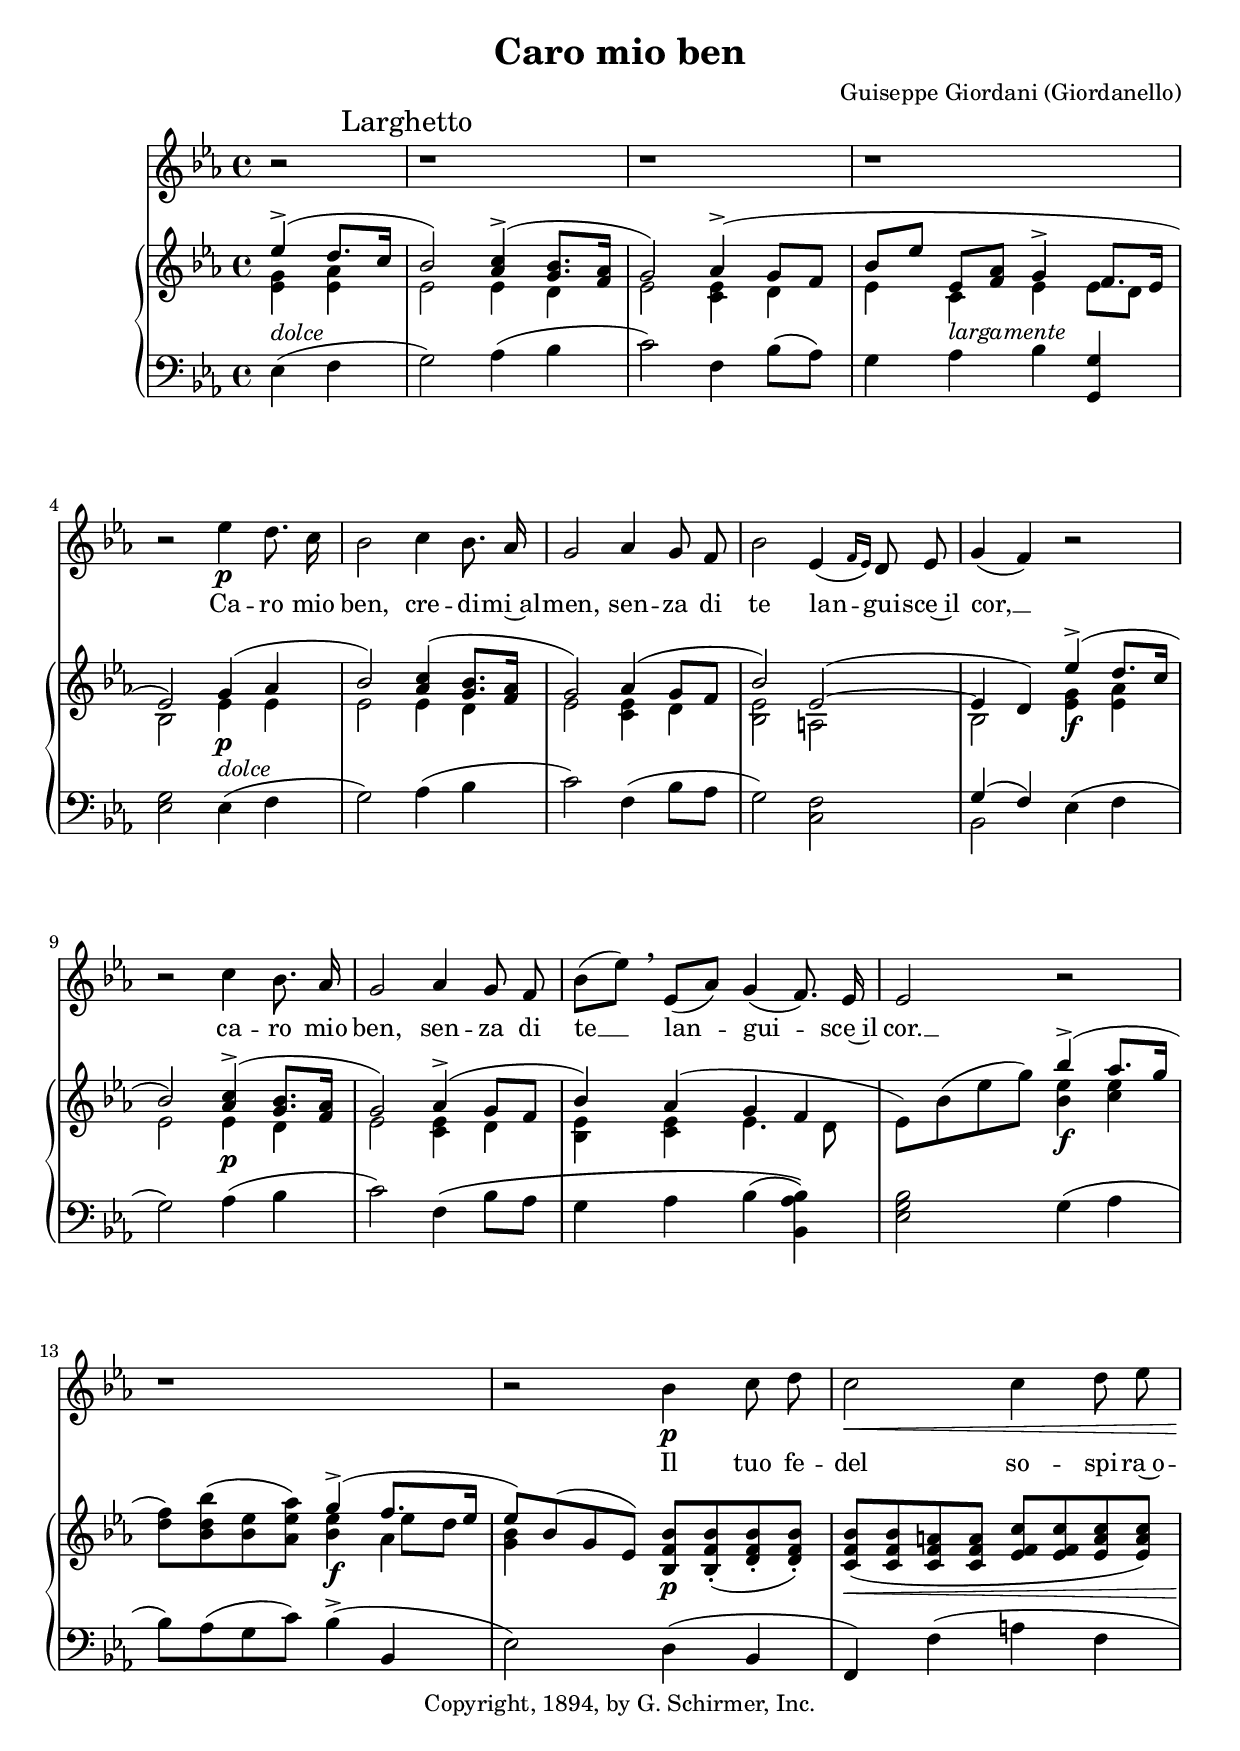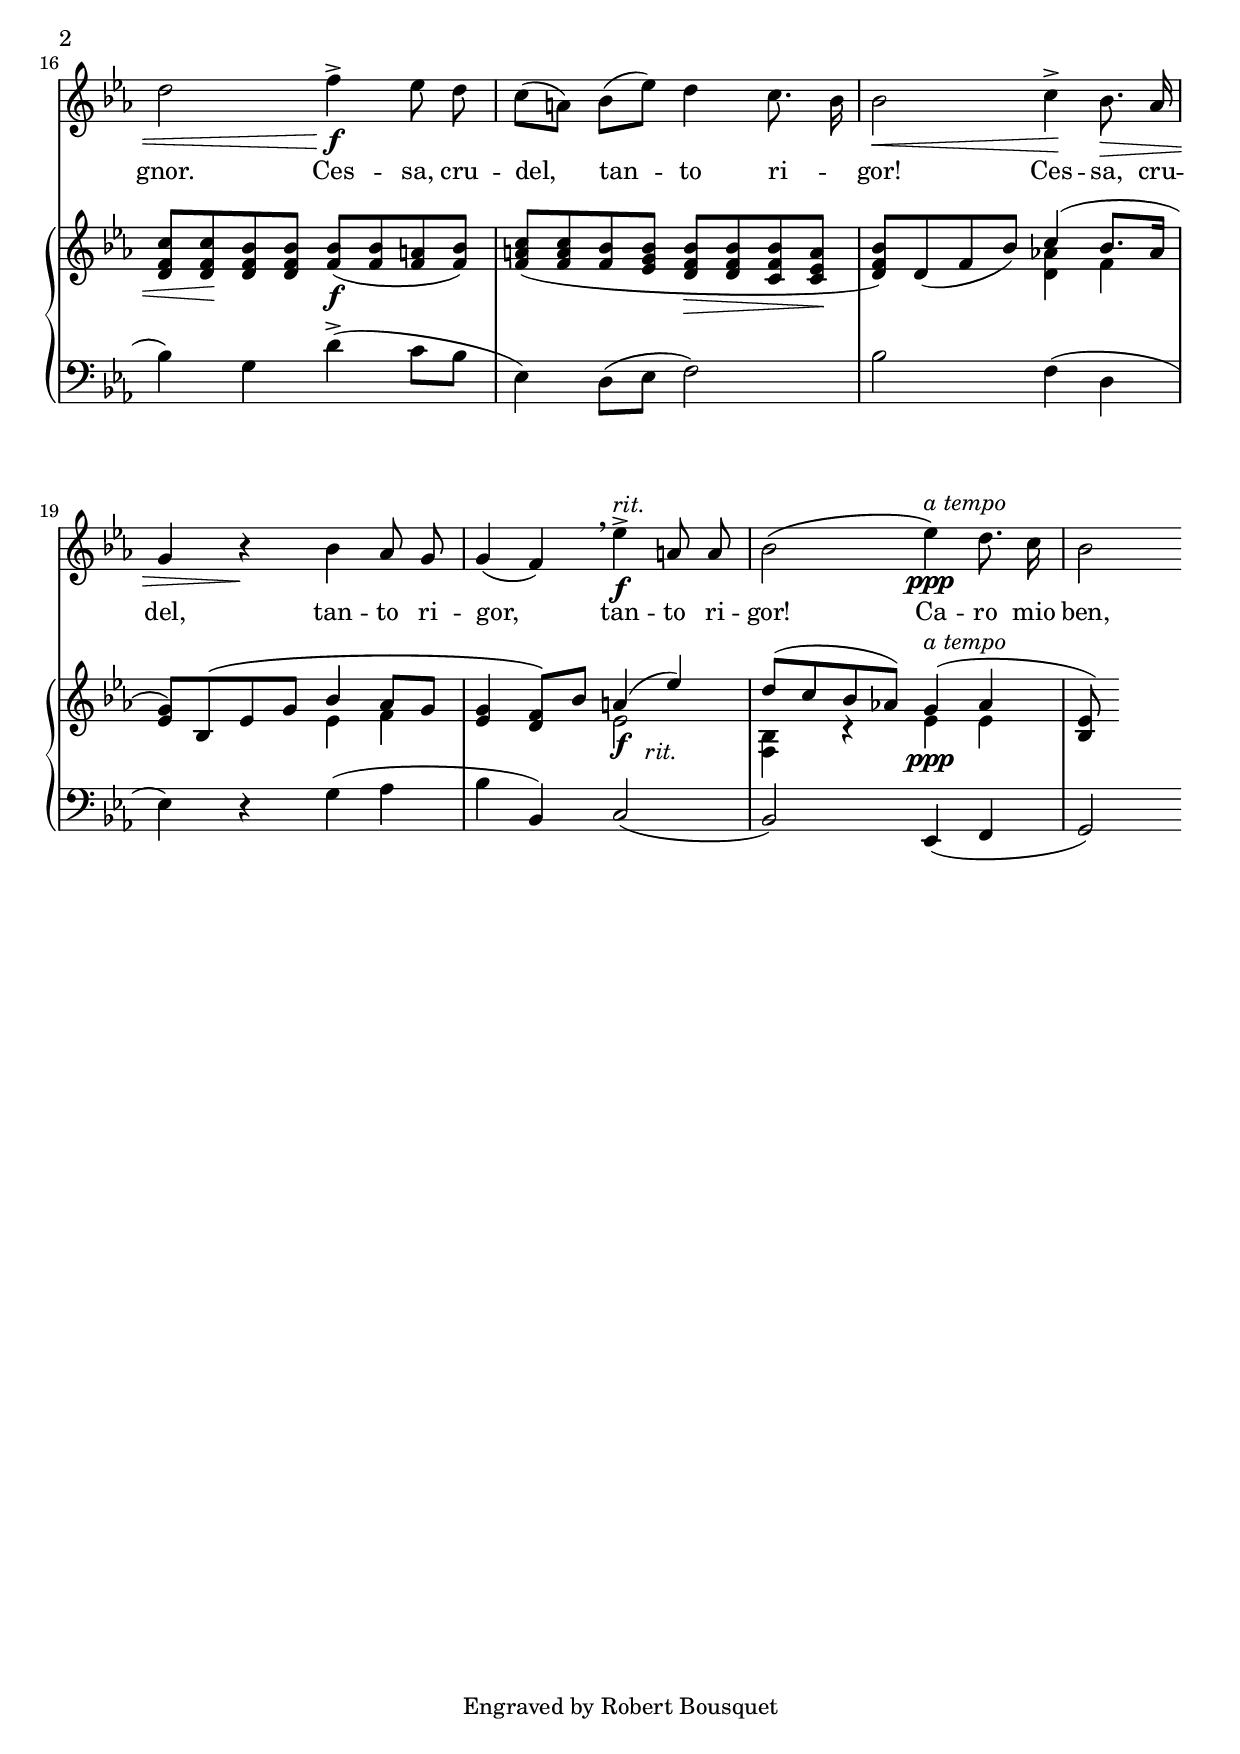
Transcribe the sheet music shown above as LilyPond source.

\version "2.16.1"
\header {
  title     = "Caro mio ben"
  composer  = "Guiseppe Giordani (Giordanello)"
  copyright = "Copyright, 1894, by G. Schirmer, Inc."
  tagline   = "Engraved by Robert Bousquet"
}

melody = \relative c'' {
  \clef treble
  \key ees \major

  \partial 4*2 r2 \mark "Larghetto" |
  r1
  r
  r
  r2 ees4\p d8. c16
  bes2 c4 bes8. aes16
  g2 aes4 g8 f
  bes2 ees,4( \grace { f16[ ees]) } d8 ees
  g4( f) r2
  r2 c'4 bes8. aes16
  g2 aes4 g8 f
  bes8[( ees)] \breathe ees,[( aes)] g4( f8.) ees16
  ees2 r
  r1
  r2 bes'4\p c8 d
  c2\< c4 d8 ees
  d2 f4->\f\! ees8 d
  c8[( a)] bes[( ees)] d4 c8. bes16
  bes2\< c4->\! bes8.\> aes16
  g4 r\! bes aes8 g
  g4( f) \breathe ees'->\f ^ \markup \italic { rit. } a,8 a
  bes2\( ees4\ppp\) ^ \markup \italic { a tempo } d8. c16
  bes2
}

text = \lyricmode {
  Ca -- ro mio
  ben, cre -- di -- mi~al --
  men, sen -- za di
  te lan -- gui -- sce~il
  cor, __
  ca -- ro mio
  ben, sen -- za di
  te __ lan -- gui -- sce~il
  cor. __
  Il tuo fe --
  del so -- spi -- ra~o --
  gnor. Ces -- sa, cru --
  del,__ tan -- to ri -- _
  gor! Ces -- sa, cru --
  del, tan -- to ri --
  gor,__ tan -- to ri --
  gor! Ca -- ro mio
  ben,
}

upper = \relative c'' {
  \clef treble
  \key ees \major

  \partial 4*2 << {ees4->( d8. c16} \\ {<g ees>4 <aes ees>} >> |
  << {bes2) <c aes>4->( <bes g>8. <aes f>16} \\ {ees2 ees4 d} >>
  << {g2) aes4->( g8 f} \\ {ees2 <ees c>4 d}>>
  << {bes'8[ ees] ees,[ <aes f>] g4-> f8. ees16} \\ {ees4 c ees ees8 d} >>
  << {ees2) g4( aes} \\ {bes,2 ees4\p ees} >> % TODO: slur missing
  << {bes'2) <c aes>4( <bes g>8. <aes f>16} \\ {ees2 ees4 d} >>
  << {g2) aes4( g8 f} \\ {ees2 <ees c>4 d} >>
  << {bes'2) ees,~(} \\ {<ees bes> a,} >>
  << {ees'4 d) ees'->( d8. c16} \\ {bes,2 <g' ees>4\f <aes ees>}>>
  << {bes2) <c aes>4->( <bes g>8. <aes f>16} \\ {ees2 ees4\p d} >>
  << {g2) aes4->( g8 f} \\ {ees2 <ees c>4 d} >>
  << {bes') aes( g f} \\ {<ees bes>4 <ees c> ees4. d8} >>
  << {\stemDown ees) bes'( ees g)} \\ {} >> << {bes4->( aes8. g16} \\ {<ees bes>4\f <ees c>} >>
  << {\stemDown <f d>8) <bes d, bes>( <ees, bes> <aes ees aes,>)} \\ {} >>
    << {g4->( } \\ {<ees bes>4\f} >>
    << {f8. ees16} \\ {aes,4} \\ {\stemDown \once \override NoteColumn #'force-hshift = #1.5 ees'8 d}  >>
  << {ees8) bes( g ees)} \\ {<bes' g>4} >> <bes f bes,>8\p <bes f bes,>-.( <bes f d>-. <bes f d>-.)
  <bes f c>8(\< <bes f c> <a f c> <a f c> <c f, ees> <c f, ees> <c a ees> <c a ees>)
  <c f, d>) <c f, d>\! <bes f d> <bes f d>) <bes f>\f( <bes f> <a f> <bes f>)
  <c a f>( <c a f> <bes f> <bes g ees> <bes f d>\> <bes f d> <bes f c> <a ees c>\!
  <bes f d>) d,( f bes) << {c4( bes8. aes16} \\ {<aes! d,>4 <f>}>>
  << {<g ees>8) bes,\( ees g} \\ {} >> << {bes4 aes8 g} \\ {ees4 f} >>
  << {<g ees>4 <f d>8\) bes} \\ {} >> << {a4( ees')} \\ {ees,2\f } >>
  << {d'8( c bes aes!) g4( aes} \\ {<bes, f>4 r ees\ppp  ^ \markup \italic { a tempo } ees} >>
  << {<bes ees>8)} \\ {} >>
}

lower = \relative c {
  \clef bass
  \key ees \major

  \partial 4*2 ees4( ^ \markup \italic { dolce } f |
  g2) aes4( bes
  c2) f,4 bes8( aes)
  g4 aes ^ \markup \italic { largamente } bes <g g,>
  <g ees>2 ees4( ^ \markup \italic { dolce } f
  g2) aes4( bes
  c2) f,4( bes8 aes
  g2) <f c>
  << {g4( f)} \\ {bes,2}>> ees4( f
  g2) aes4( bes
  c2) f,4\( bes8 aes
  g4 aes bes( <bes aes bes,>)\)
  <bes g ees>2 g4( aes
  bes8) aes( g c) bes4->( bes,
  ees2) d4( bes
  f) f'( a f
  bes) g d'->( c8 bes
  ees,4) d8( ees f2)
  bes f4( d
  ees) r g( aes
  bes bes,) c2(
    -\tweak #'self-alignment-X #-3
    -\tweak #'Y-offset #ly:self-alignment-interface::y-aligned-on-self
    -\tweak #'self-alignment-Y #-7
    ^ \markup \italic { rit. }
  bes) ees,4( f
  g2)
}

\score {
  <<
    \new Voice = "mel" { \autoBeamOff \melody }
    \new Lyrics \lyricsto mel \text
    \new PianoStaff <<
      \new Staff = "upper" \upper
      \new Staff = "lower" \lower
    >>
  >>
  \layout {
    \context { \Staff \RemoveEmptyStaves }
  }
  \midi { }
}
